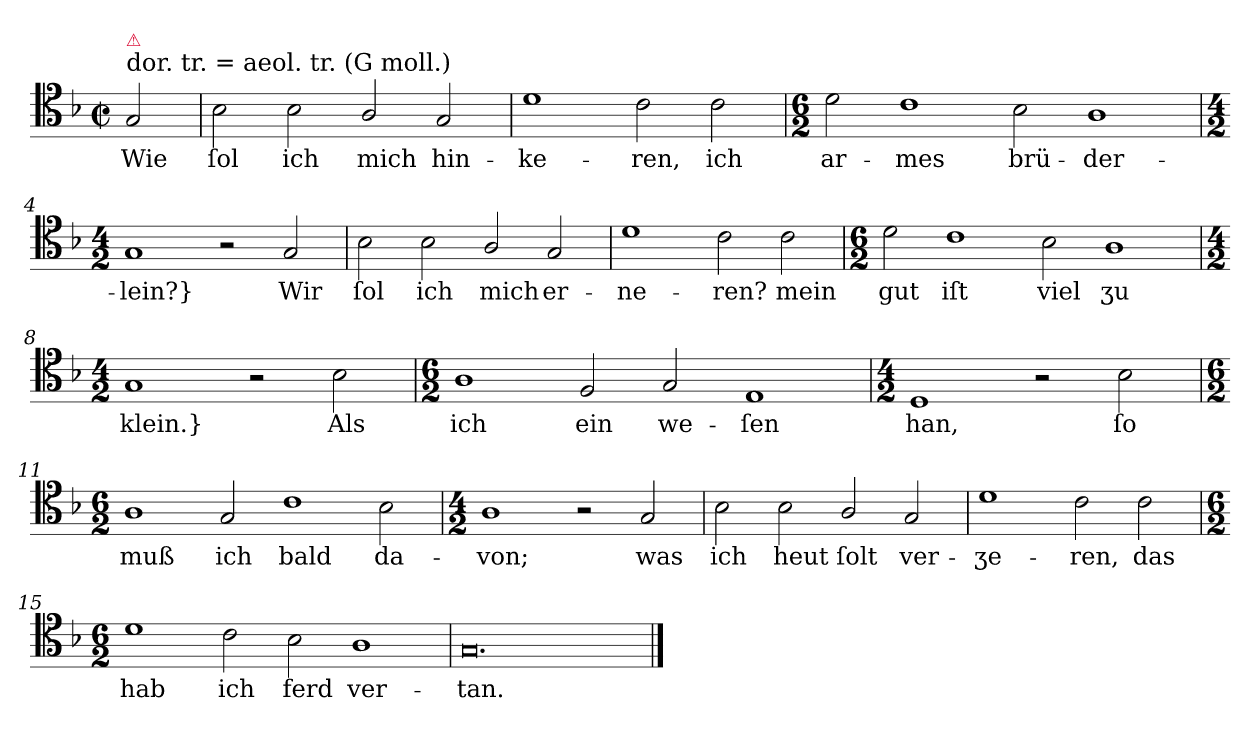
**kern	**text
*part1	*part1
*staff1	*staff1
*clefC4	*
*k[b-]	*
*G:dor	*
*M4/2	*
*met(c|)	*
=	=
!LO:TX:a:t=dor. tr. = aeol. tr. (G moll.)	!
!LO:TX:a:color=crimson:t=⚠	!
2G	Wie
=1	=1
2B-	ſol
2B-	ich
2A/	mich
2G	hin-
=2	=2
1d	-ke-
2c	-ren,
2c	ich
=3	=3
*M6/2	*
2d	ar-
1c	-mes
2B-	brü-
1A	-der-
=4	=4
*M4/2	*
1G	-lein?}
2r	.
2G	Wir
=5	=5
2B-	ſol
2B-	ich
2A/	mich
2G	er-
=6	=6
1d	-ne-
2c	-ren?
2c	mein
=7	=7
*M6/2	*
2d	gut
1c	iſt
2B-	viel
1A	ʒu
=8	=8
*M4/2	*
1G	klein.}
2r	.
2B-	Als
=9	=9
*M6/2	*
1A	ich
2F	ein
2G	we-
1E	-ſen
=10	=10
*M4/2	*
1D	han,
2r	.
2B-	ſo
=11	=11
*M6/2	*
1A	muß
2G	ich
1c	bald
2B-	da-
=12	=12
*M4/2	*
1A	-von;
2r	.
2G	was
=13	=13
2B-	ich
2B-	heut
2A/	ſolt
2G	ver-
=14	=14
1d	-ʒe-
2c	-ren,
2c	das
=15	=15
*M6/2	*
1d	hab
2c	ich
2B-	ferd
1A	ver-
=16	=16
0.G/	-tan.
==	==
*-	*-
